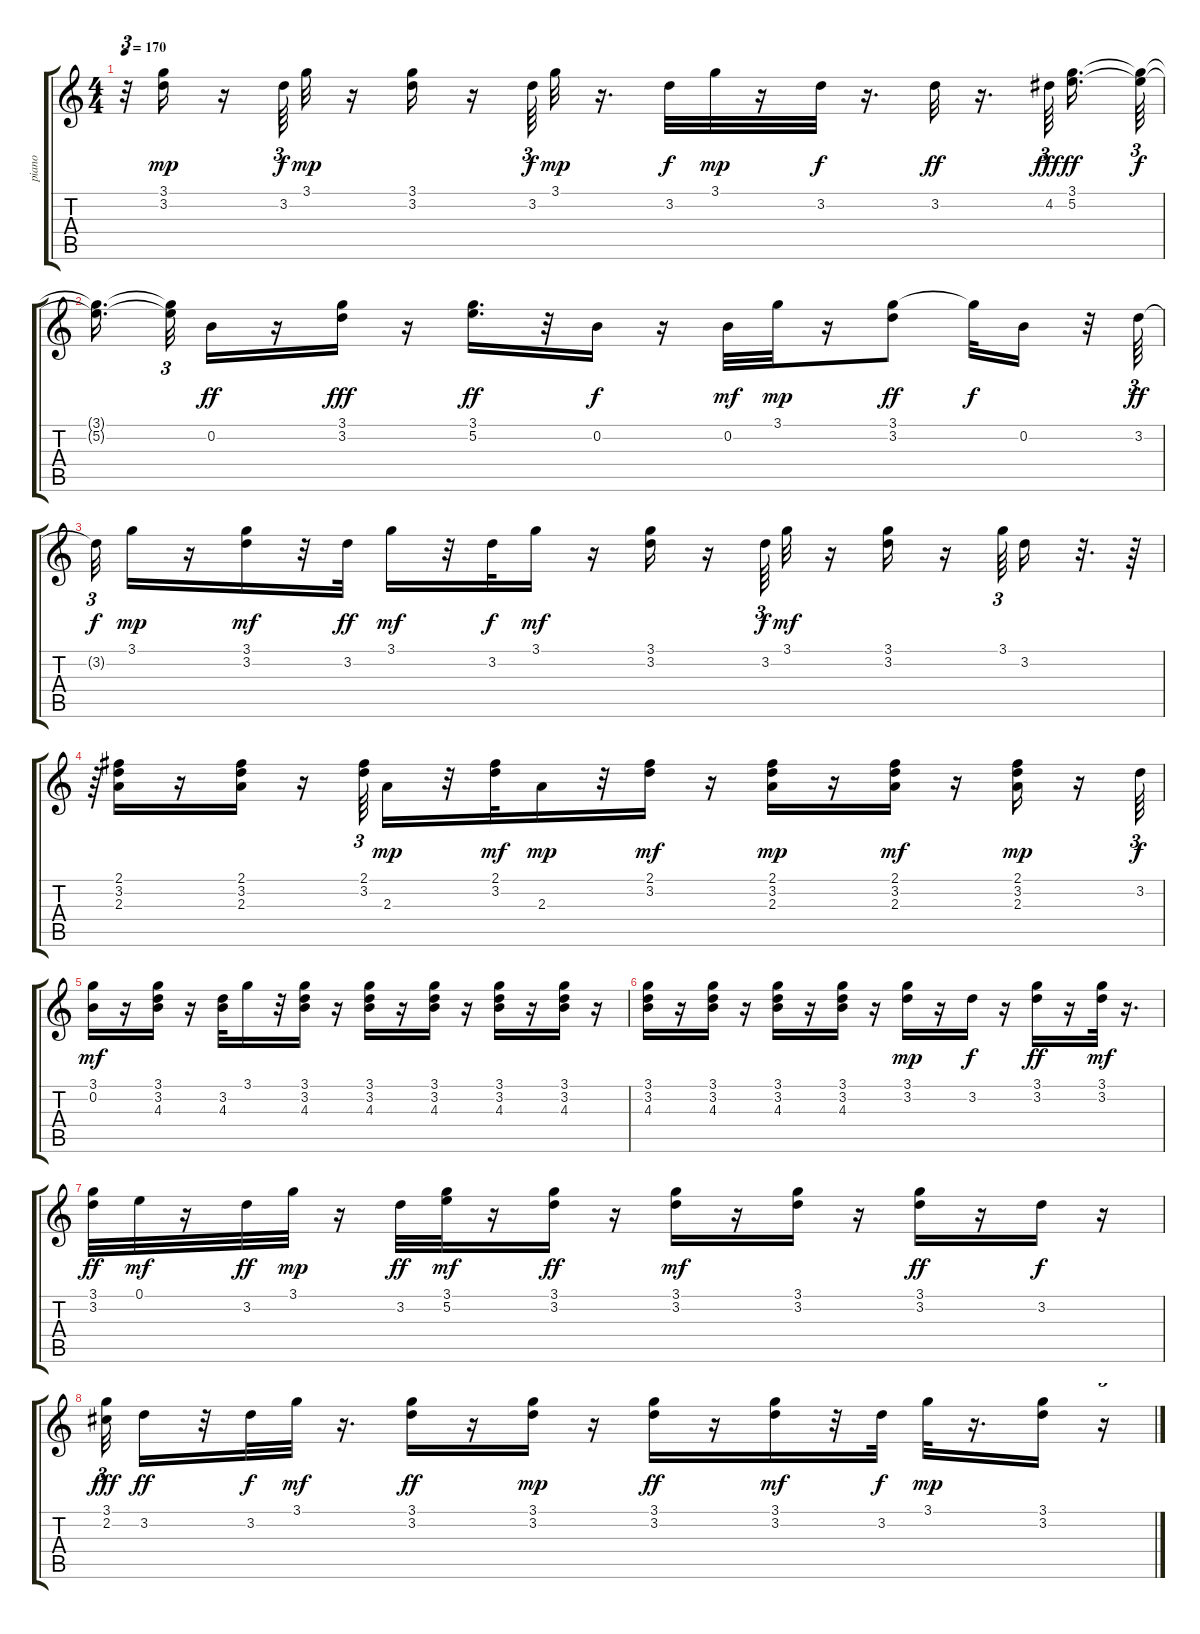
\track ("piano   " "piano   ") {instrument electricguitarjazz}
\staff {score tabs}
\tuning (E4 B3 G3 D3 A2 E2) {hide}
\ts (4 4)
\tempo 170
\clef g2
\ks c
r.32{tu (3 2) dy ff} (3.1 3.2).16{dy mp} r.16 3.2.64{tu (3 2) dy f} 3.1.32{dy mp} r.16 (3.1 3.2).16 r.16 3.2.64{tu (3 2) dy f} 3.1.32{dy mp} r.16{d} 3.2.32{dy f} 3.1.32{dy mp} r.16 3.2.32{dy f} r.16{d} 3.2.32{dy ff} r.16{d} 4.2.64{tu (3 2) dy fff beam splitsecondary} (3.1 5.2).16{d dy ff} (3.1{t} 5.2{t}).64{tu (3 2) dy f} |
(3.1{t} 5.2{t}).16{d beam splitsecondary} (3.1{t} 5.2{t}).32{tu (3 2)} 0.2.16{dy ff} r.16 (3.1 3.2).16{dy fff} r.16 (3.1 5.2).16{d dy ff} r.32 0.2.16{dy f} r.16 0.2.32{dy mf} 3.1.32{dy mp} r.16 (3.1 3.2).8{dy ff} 3.1{t}.32{dy f} 0.2.16 r.32 3.2.64{tu (3 2) dy ff} |
3.2{t}.32{tu (3 2) dy f} 3.1.16{dy mp} r.16 (3.1 3.2).16{dy mf} r.32 3.2.32{dy ff} 3.1.16{dy mf} r.32 3.2.32{dy f} 3.1.16{dy mf} r.16 (3.1 3.2).16 r.16 3.2.64{tu (3 2) dy f} 3.1.32{dy mf} r.16 (3.1 3.2).16 r.16 3.1.64{tu (3 2)} 3.2.16 r.32{d} r.64 |
r.64{tu (3 2)} (2.1 3.2 2.3).16 r.16 (2.1 3.2 2.3).16 r.16 (2.1 3.2).64{tu (3 2)} 2.3.16{dy mp} r.32 (2.1 3.2).32{dy mf} 2.3.16{dy mp} r.32 (2.1 3.2).16{dy mf} r.16 (2.1 3.2 2.3).16{dy mp} r.16 (2.1 3.2 2.3).16{dy mf} r.16 (2.1 3.2 2.3).16{dy mp} r.16 3.2.64{tu (3 2) dy f} |
(3.1 0.2).16{dy mf} r.16 (3.1 3.2 4.3).16 r.16 (3.2 4.3).32 3.1.16 r.32 (3.1 3.2 4.3).16 r.16 (3.1 3.2 4.3).16 r.16 (3.1 3.2 4.3).16 r.16 (3.1 3.2 4.3).16 r.16 (3.1 3.2 4.3).16 r.16 |
(3.1 3.2 4.3).16 r.16 (3.1 3.2 4.3).16 r.16 (3.1 3.2 4.3).16 r.16 (3.1 3.2 4.3).16 r.16 (3.1 3.2).16{dy mp} r.16 3.2.16{dy f} r.16 (3.1 3.2).16{dy ff} r.16 (3.1 3.2).32{dy mf} r.16{d} |
(3.1 3.2).32{dy ff} 0.1.32{dy mf} r.16 3.2.32{dy ff} 3.1.32{dy mp} r.16 3.2.32{dy ff} (3.1 5.2).32{dy mf} r.16 (3.1 3.2).16{dy ff} r.16 (3.1 3.2).16{dy mf} r.16 (3.1 3.2).16 r.16 (3.1 3.2).16{dy ff} r.16 3.2.16{dy f} r.16 |
(3.1 2.2).32{tu (3 2) dy fff} 3.2.16{dy ff} r.32 3.2.32{dy f} 3.1.32{dy mf} r.16{d} (3.1 3.2).16{dy ff} r.16 (3.1 3.2).16{dy mp} r.16 (3.1 3.2).16{dy ff} r.16 (3.1 3.2).16{dy mf} r.32 3.2.32{dy f} 3.1.32{dy mp} r.16{d} (3.1 3.2).16 r.16{tu (3 2)}
